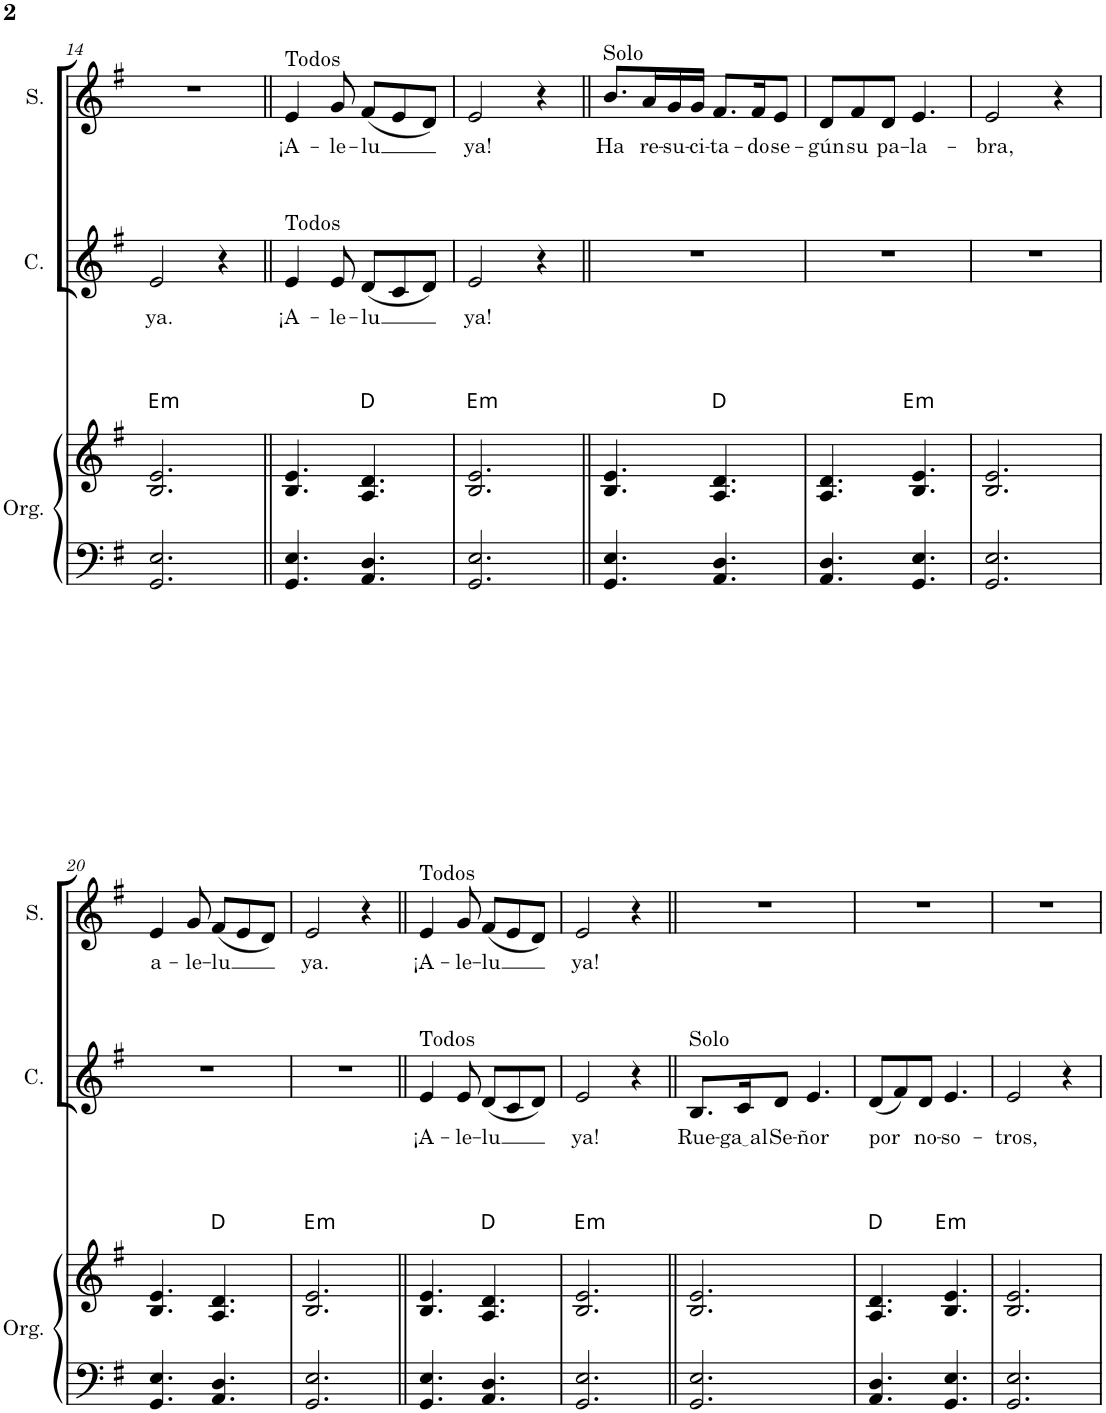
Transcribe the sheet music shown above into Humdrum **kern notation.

**kern	**kern	**harte	**kern	**text	**kern	**text
*part3	*part3	*part3	*part2	*part2	*part1	*part1
*staff4	*staff3	*	*staff2	*staff2	*staff1	*staff1
*I"Organo	*	*	*I"Contralto	*	*I"Soprano	*
*I'Org.	*	*	*I'C.	*	*I'S.	*
!!LO:PB:g=z
*clefF4	*clefG2	*	*clefG2	*	*clefG2	*
*k[f#]	*k[f#]	*	*k[f#]	*	*k[f#]	*
*M6/8	*M6/8	*	*M6/8	*	*M6/8	*
=14	=14	=14	=14	=14	=14	=14
!	!	!LO:H:kt=m	!	!LO:LY:b	!	!
2.GG/ 2.E/	2.B/ 2.e/	E:min	2e/	ya.	2.r	.
.	.	.	4r	.	.	.
=15||	=15||	=15||	=15||	=15||	=15||	=15||
!	!	!	!	!	!LO:TX:a:t=Todos	!
!	!	!	!LO:TX:a:t=Todos	!	!	!
!	!	!	!	!LO:LY:b	!	!LO:LY:b
4.GG/ 4.E/	4.B/ 4.e/	.	4e/	¡A-	4e/	¡A-
!	!	!	!	!LO:LY:b	!	!LO:LY:b
.	.	.	8e/	-le-	8g/	-le-
!	!	!	!	!LO:LY:b	!	!LO:LY:b
4.AA/ 4.D/	4.A/ 4.d/	D:maj	(8d/L	-lu	(8f#/L	-lu
.	.	.	8c/	.	8e/	.
.	.	.	8d/J)	.	8d/J)	.
=16	=16	=16	=16	=16	=16	=16
!	!	!LO:H:kt=m	!	!LO:LY:b	!	!LO:LY:b
2.GG/ 2.E/	2.B/ 2.e/	E:min	2e/	ya!	2e/	ya!
.	.	.	4r	.	4r	.
=17||	=17||	=17||	=17||	=17||	=17||	=17||
!	!	!	!	!	!LO:TX:a:t=Solo	!
!	!	!	!	!	!	!LO:LY:b
4.GG/ 4.E/	4.B/ 4.e/	.	2.r	.	8.b/L	Ha
!	!	!	!	!	!	!LO:LY:b
.	.	.	.	.	16a/L	re-
!	!	!	!	!	!	!LO:LY:b
.	.	.	.	.	16g/	-su-
!	!	!	!	!	!	!LO:LY:b
.	.	.	.	.	16g/JJ	-ci-
!	!	!	!	!	!	!LO:LY:b
4.AA/ 4.D/	4.A/ 4.d/	D:maj	.	.	8.f#/L	-ta-
!	!	!	!	!	!	!LO:LY:b
.	.	.	.	.	16f#/K	-do
!	!	!	!	!	!	!LO:LY:b
.	.	.	.	.	8e/J	se-
=18	=18	=18	=18	=18	=18	=18
!	!	!	!	!	!	!LO:LY:b
4.AA/ 4.D/	4.A/ 4.d/	.	2.r	.	8d/L	-gún
!	!	!	!	!	!	!LO:LY:b
.	.	.	.	.	8f#/	su
!	!	!	!	!	!	!LO:LY:b
.	.	.	.	.	8d/J	pa-
!	!	!LO:H:kt=m	!	!	!	!LO:LY:b
4.GG/ 4.E/	4.B/ 4.e/	E:min	.	.	4.e/	-la-
=19	=19	=19	=19	=19	=19	=19
!	!	!	!	!	!	!LO:LY:b
2.GG/ 2.E/	2.B/ 2.e/	.	2.r	.	2e/	-bra,
.	.	.	.	.	4r	.
!!LO:LB:g=z
=20	=20	=20	=20	=20	=20	=20
!	!	!	!	!	!	!LO:LY:b
4.GG/ 4.E/	4.B/ 4.e/	.	2.r	.	4e/	a-
!	!	!	!	!	!	!LO:LY:b
.	.	.	.	.	8g/	-le-
!	!	!	!	!	!	!LO:LY:b
4.AA/ 4.D/	4.A/ 4.d/	D:maj	.	.	(8f#/L	-lu
.	.	.	.	.	8e/	.
.	.	.	.	.	8d/J)	.
=21	=21	=21	=21	=21	=21	=21
!	!	!LO:H:kt=m	!	!	!	!LO:LY:b
2.GG/ 2.E/	2.B/ 2.e/	E:min	2.r	.	2e/	ya.
.	.	.	.	.	4r	.
=22||	=22||	=22||	=22||	=22||	=22||	=22||
!	!	!	!	!	!LO:TX:a:t=Todos	!
!	!	!	!LO:TX:a:t=Todos	!	!	!
!	!	!	!	!LO:LY:b	!	!LO:LY:b
4.GG/ 4.E/	4.B/ 4.e/	.	4e/	¡A-	4e/	¡A-
!	!	!	!	!LO:LY:b	!	!LO:LY:b
.	.	.	8e/	-le-	8g/	-le-
!	!	!	!	!LO:LY:b	!	!LO:LY:b
4.AA/ 4.D/	4.A/ 4.d/	D:maj	(8d/L	-lu	(8f#/L	-lu
.	.	.	8c/	.	8e/	.
.	.	.	8d/J)	.	8d/J)	.
=23	=23	=23	=23	=23	=23	=23
!	!	!LO:H:kt=m	!	!LO:LY:b	!	!LO:LY:b
2.GG/ 2.E/	2.B/ 2.e/	E:min	2e/	ya!	2e/	ya!
.	.	.	4r	.	4r	.
=24||	=24||	=24||	=24||	=24||	=24||	=24||
!	!	!	!LO:TX:a:t=Solo	!	!	!
!	!	!	!	!LO:LY:b	!	!
2.GG/ 2.E/	2.B/ 2.e/	.	8.B/L	Rue-	2.r	.
!	!	!	!	!LO:LY:b	!	!
.	.	.	16c/K	ga al	.	.
!	!	!	!	!LO:LY:b	!	!
.	.	.	8d/J	Se-	.	.
!	!	!	!	!LO:LY:b	!	!
.	.	.	4.e/	-ñor	.	.
=25	=25	=25	=25	=25	=25	=25
!	!	!	!	!LO:LY:b	!	!
4.AA/ 4.D/	4.A/ 4.d/	D:maj	(8d/L	por	2.r	.
.	.	.	8f#/)	.	.	.
!	!	!	!	!LO:LY:b	!	!
.	.	.	8d/J	no-	.	.
!	!	!LO:H:kt=m	!	!LO:LY:b	!	!
4.GG/ 4.E/	4.B/ 4.e/	E:min	4.e/	-so-	.	.
=26	=26	=26	=26	=26	=26	=26
!	!	!	!	!LO:LY:b	!	!
2.GG/ 2.E/	2.B/ 2.e/	.	2e/	-tros,	2.r	.
.	.	.	4r	.	.	.
=	=	=	=	=	=	=
*-	*-	*-	*-	*-	*-	*-
